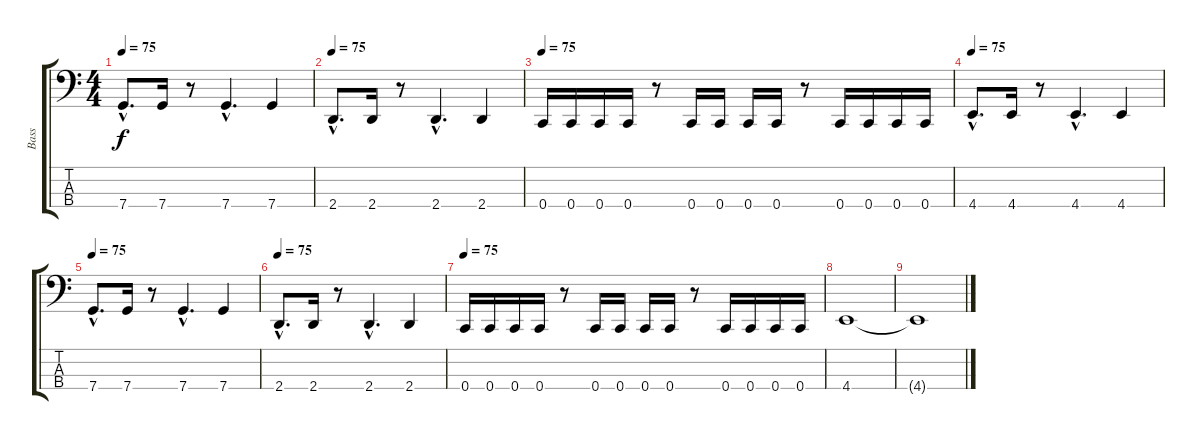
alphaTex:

\track ("Bass" "Bass") {instrument electricbasspick}
\staff {score tabs}
\tuning (F2 C2 G1 C1) {hide}
\ts (4 4)
\tempo 75
\clef f4
\ks c
7.4{hac}.8{d dy f} 7.4.16 r.8 7.4{hac}.4{d} 7.4.4 |
\tempo 75
2.4{hac}.8{d} 2.4.16 r.8 2.4{hac}.4{d} 2.4.4 |
\tempo 70
\tempo 75
0.4.16 0.4.16 0.4.16 0.4.16 r.8 0.4.16 0.4.16 0.4.16 0.4.16 r.8 0.4.16 0.4.16 0.4.16 0.4.16 |
\tempo 75
4.4{hac}.8{d} 4.4.16 r.8 4.4{hac}.4{d} 4.4.4 |
\tempo 75
7.4{hac}.8{d} 7.4.16 r.8 7.4{hac}.4{d} 7.4.4 |
\tempo 75
2.4{hac}.8{d} 2.4.16 r.8 2.4{hac}.4{d} 2.4.4 |
\tempo 75
0.4.16 0.4.16 0.4.16 0.4.16 r.8 0.4.16 0.4.16 0.4.16 0.4.16 r.8 0.4.16 0.4.16 0.4.16 0.4.16 |
\section ("" "")
4.4.1 |
4.4{t}.1
